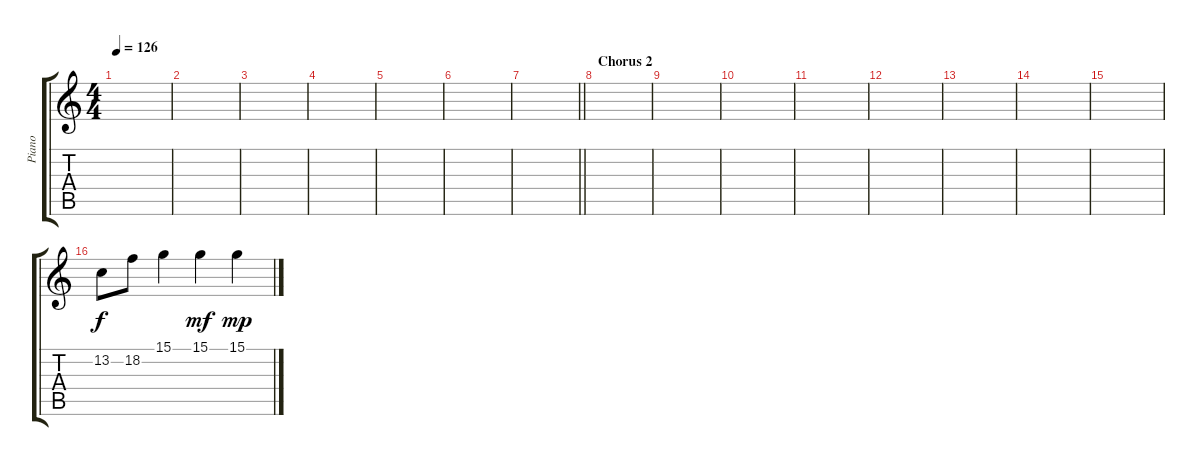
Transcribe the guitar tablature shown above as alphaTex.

\track ("Piano" "Piano") {instrument brightacousticpiano}
\staff {score tabs}
\tuning (E4 B3 G3 D3 A2 E2) {hide}
\ts (4 4)
\tempo 126
\clef g2
\ks c
|
|
|
|
|
|
\barLineRight lightlight
|
\section ("" "Chorus 2")
|
|
|
|
|
|
|
|
13.2.8 18.2.8 15.1.4 15.1.4{dy mf} 15.1.4{dy mp}
